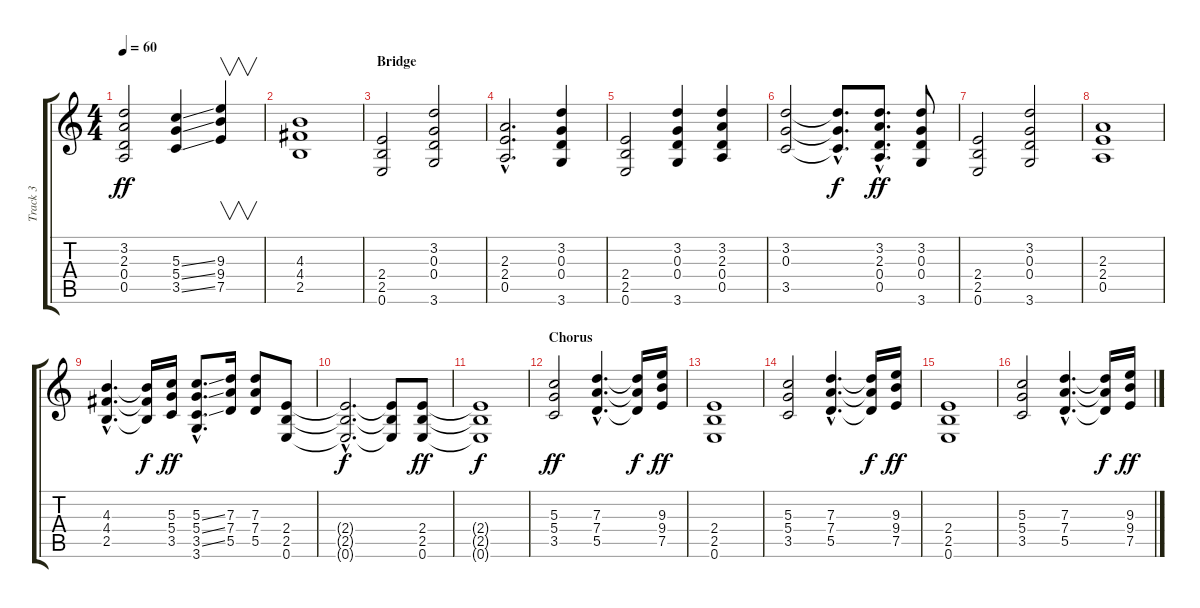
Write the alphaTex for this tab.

\track ("Track 3" "Track 3") {instrument overdrivenguitar}
\staff {score tabs}
\tuning (E4 B3 G3 D3 A2 E2) {hide}
\ts (4 4)
\tempo 60
\clef g2
\ks c
(3.2 2.3 0.4 0.5).2{dy ff} (5.3{ss} 5.4{ss} 3.5{ss}).4 (9.3 9.4 7.5).4{v} |
(4.3 4.4 2.5).1 |
\section ("" "Bridge")
(2.4 2.5 0.6).2 (3.2 0.3 0.4 3.6).2 |
(2.3{hac} 2.4{hac} 0.5{hac}).2{d} (3.2 0.3 0.4 3.6).4 |
(2.4 2.5 0.6).2 (3.2 0.3 0.4 3.6).4 (3.2 2.3 0.4 0.5).4 |
(3.2 0.3 3.5).2 (3.2{hac t} 0.3{hac t} 3.5{hac t}).8{d dy f} (3.2{hac} 2.3{hac} 0.4{hac} 0.5{hac}).8{d dy ff} (3.2 0.3 0.4 3.6).8 |
(2.4 2.5 0.6).2 (3.2 0.3 0.4 3.6).2 |
(2.3 2.4 0.5).1 |
(4.3{hac} 4.4{hac} 2.5{hac}).4{d} (4.3{t} 4.4{t} 2.5{t}).16{dy f} (5.3 5.4 3.5).16{dy ff} (5.3{ss hac} 5.4{ss hac} 3.5{ss hac} 3.6{hac}).8{d} (7.3 7.4 5.5).16 (7.3 7.4 5.5).8 (2.4 2.5 0.6).8 |
(2.4{hac t} 2.5{hac t} 0.6{hac t}).2{d dy f} (2.4{t} 2.5{t} 0.6{t}).8 (2.4 2.5 0.6).8{dy ff} |
(2.4{t} 2.5{t} 0.6{t}).1{dy f} |
\section ("" "Chorus")
(5.3 5.4 3.5).2{dy ff} (7.3{hac} 7.4{hac} 5.5{hac}).4{d} (7.3{t} 7.4{t} 5.5{t}).16{dy f} (9.3 9.4 7.5).16{dy ff} |
(2.4 2.5 0.6).1 |
(5.3 5.4 3.5).2 (7.3{hac} 7.4{hac} 5.5{hac}).4{d} (7.3{t} 7.4{t} 5.5{t}).16{dy f} (9.3 9.4 7.5).16{dy ff} |
(2.4 2.5 0.6).1 |
(5.3 5.4 3.5).2 (7.3{hac} 7.4{hac} 5.5{hac}).4{d} (7.3{t} 7.4{t} 5.5{t}).16{dy f} (9.3 9.4 7.5).16{dy ff}
